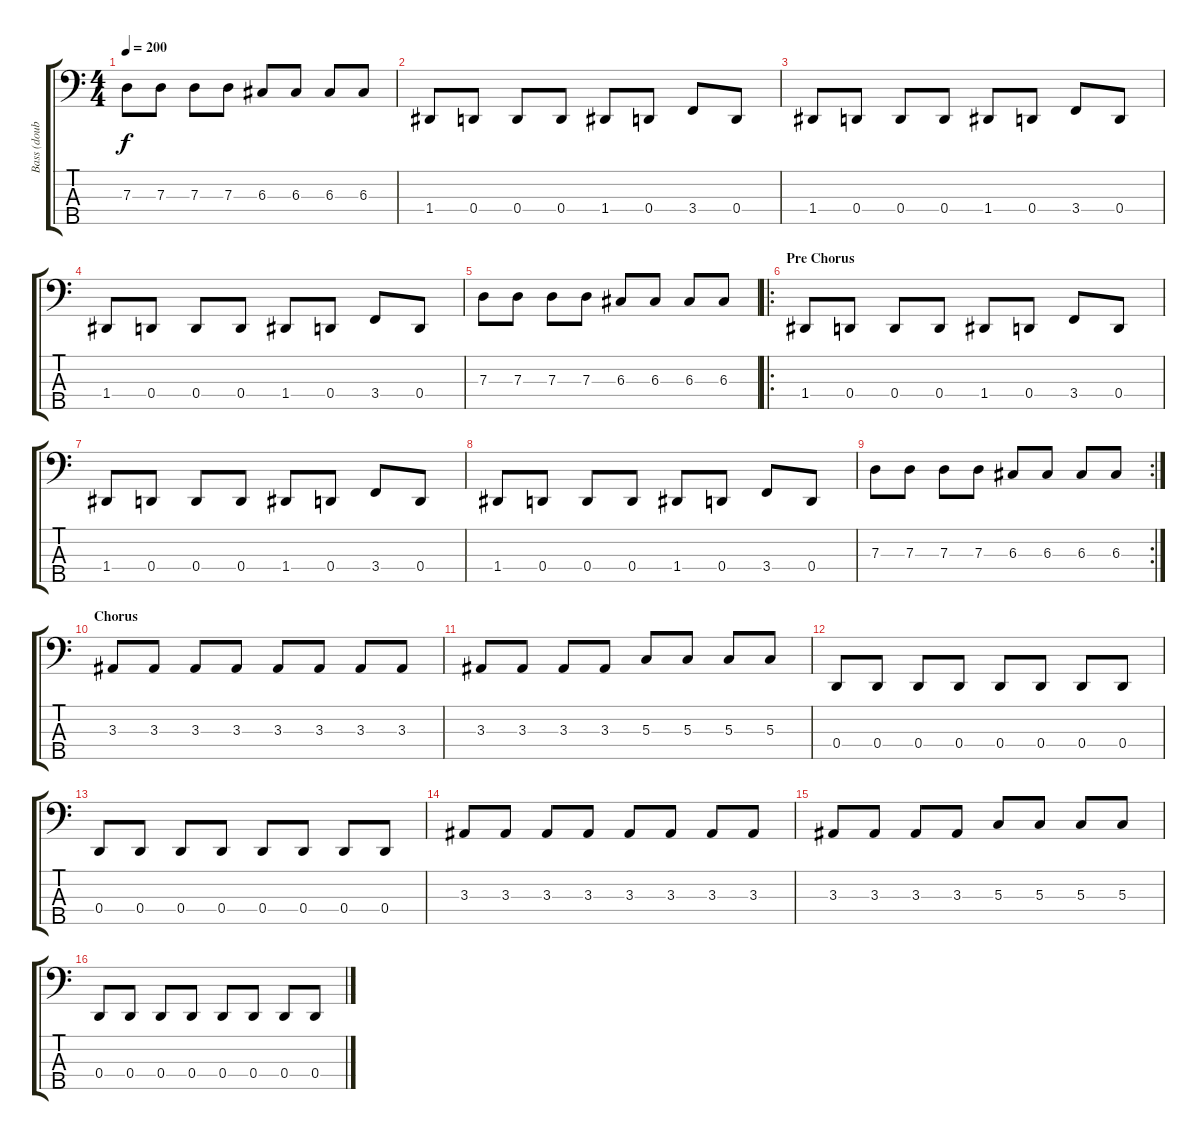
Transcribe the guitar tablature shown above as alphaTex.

\track ("Bass (doubled)" "Bass (doub") {instrument slapbass2}
\staff {score tabs}
\tuning (F2 C2 G1 D1 A0) {hide}
\ts (4 4)
\tempo 200
\clef f4
\ks c
7.3.8{dy f} 7.3.8 7.3.8 7.3.8 6.3.8 6.3.8 6.3.8 6.3.8 |
1.4.8 0.4.8 0.4.8 0.4.8 1.4.8 0.4.8 3.4.8 0.4.8 |
1.4.8 0.4.8 0.4.8 0.4.8 1.4.8 0.4.8 3.4.8 0.4.8 |
1.4.8 0.4.8 0.4.8 0.4.8 1.4.8 0.4.8 3.4.8 0.4.8 |
7.3.8 7.3.8 7.3.8 7.3.8 6.3.8 6.3.8 6.3.8 6.3.8 |
\ro
\section ("" "Pre Chorus")
1.4.8 0.4.8 0.4.8 0.4.8 1.4.8 0.4.8 3.4.8 0.4.8 |
1.4.8 0.4.8 0.4.8 0.4.8 1.4.8 0.4.8 3.4.8 0.4.8 |
1.4.8 0.4.8 0.4.8 0.4.8 1.4.8 0.4.8 3.4.8 0.4.8 |
\rc 2
7.3.8 7.3.8 7.3.8 7.3.8 6.3.8 6.3.8 6.3.8 6.3.8 |
\section ("" "Chorus")
3.3.8 3.3.8 3.3.8 3.3.8 3.3.8 3.3.8 3.3.8 3.3.8 |
3.3.8 3.3.8 3.3.8 3.3.8 5.3.8 5.3.8 5.3.8 5.3.8 |
0.4.8 0.4.8 0.4.8 0.4.8 0.4.8 0.4.8 0.4.8 0.4.8 |
0.4.8 0.4.8 0.4.8 0.4.8 0.4.8 0.4.8 0.4.8 0.4.8 |
3.3.8 3.3.8 3.3.8 3.3.8 3.3.8 3.3.8 3.3.8 3.3.8 |
3.3.8 3.3.8 3.3.8 3.3.8 5.3.8 5.3.8 5.3.8 5.3.8 |
0.4.8 0.4.8 0.4.8 0.4.8 0.4.8 0.4.8 0.4.8 0.4.8
